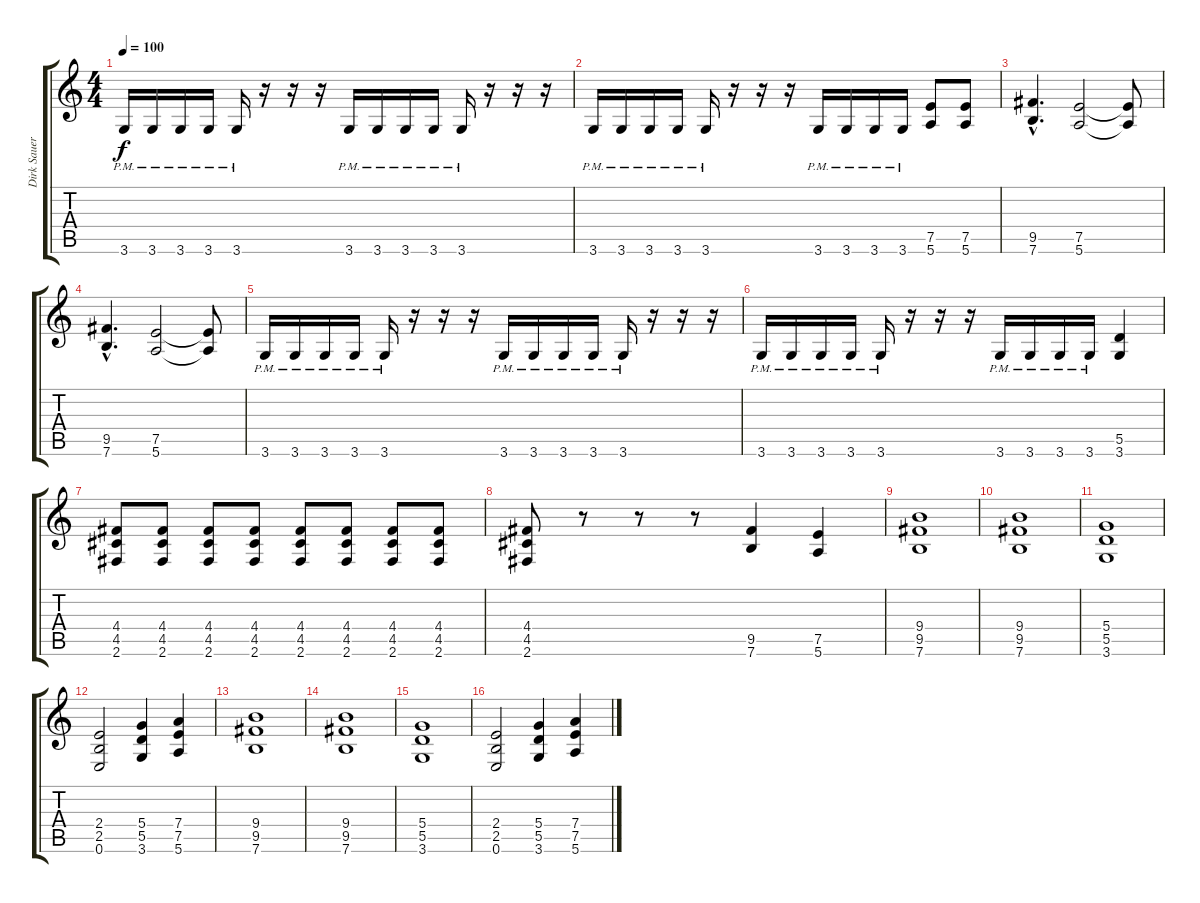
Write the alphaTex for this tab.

\track ("Dirk Sauer" "Dirk Sauer") {instrument distortionguitar}
\staff {score tabs}
\tuning (E4 B3 G3 D3 A2 E2) {hide}
\ts (4 4)
\tempo 100
\clef g2
\ks c
3.6{pm}.16{dy f} 3.6{pm}.16 3.6{pm}.16 3.6{pm}.16 3.6{pm}.16 r.16 r.16 r.16 3.6{pm}.16 3.6{pm}.16 3.6{pm}.16 3.6{pm}.16 3.6{pm}.16 r.16 r.16 r.16 |
3.6{pm}.16 3.6{pm}.16 3.6{pm}.16 3.6{pm}.16 3.6{pm}.16 r.16 r.16 r.16 3.6{pm}.16 3.6{pm}.16 3.6{pm}.16 3.6{pm}.16 (7.5 5.6).8 (7.5 5.6).8 |
(9.5{hac} 7.6{hac}).4{d} (7.5 5.6).2 (7.5{t} 5.6{t}).8 |
(9.5{hac} 7.6{hac}).4{d} (7.5 5.6).2 (7.5{t} 5.6{t}).8 |
3.6{pm}.16 3.6{pm}.16 3.6{pm}.16 3.6{pm}.16 3.6{pm}.16 r.16 r.16 r.16 3.6{pm}.16 3.6{pm}.16 3.6{pm}.16 3.6{pm}.16 3.6{pm}.16 r.16 r.16 r.16 |
3.6{pm}.16 3.6{pm}.16 3.6{pm}.16 3.6{pm}.16 3.6{pm}.16 r.16 r.16 r.16 3.6{pm}.16 3.6{pm}.16 3.6{pm}.16 3.6{pm}.16 (5.5 3.6).4 |
(4.4 4.5 2.6).8 (4.4 4.5 2.6).8 (4.4 4.5 2.6).8 (4.4 4.5 2.6).8 (4.4 4.5 2.6).8 (4.4 4.5 2.6).8 (4.4 4.5 2.6).8 (4.4 4.5 2.6).8 |
(4.4 4.5 2.6).8 r.8 r.8 r.8 (9.5 7.6).4 (7.5 5.6).4 |
(9.4 9.5 7.6).1 |
(9.4 9.5 7.6).1 |
(5.4 5.5 3.6).1 |
(2.4 2.5 0.6).2 (5.4 5.5 3.6).4 (7.4 7.5 5.6).4 |
(9.4 9.5 7.6).1 |
(9.4 9.5 7.6).1 |
(5.4 5.5 3.6).1 |
(2.4 2.5 0.6).2 (5.4 5.5 3.6).4 (7.4 7.5 5.6).4
